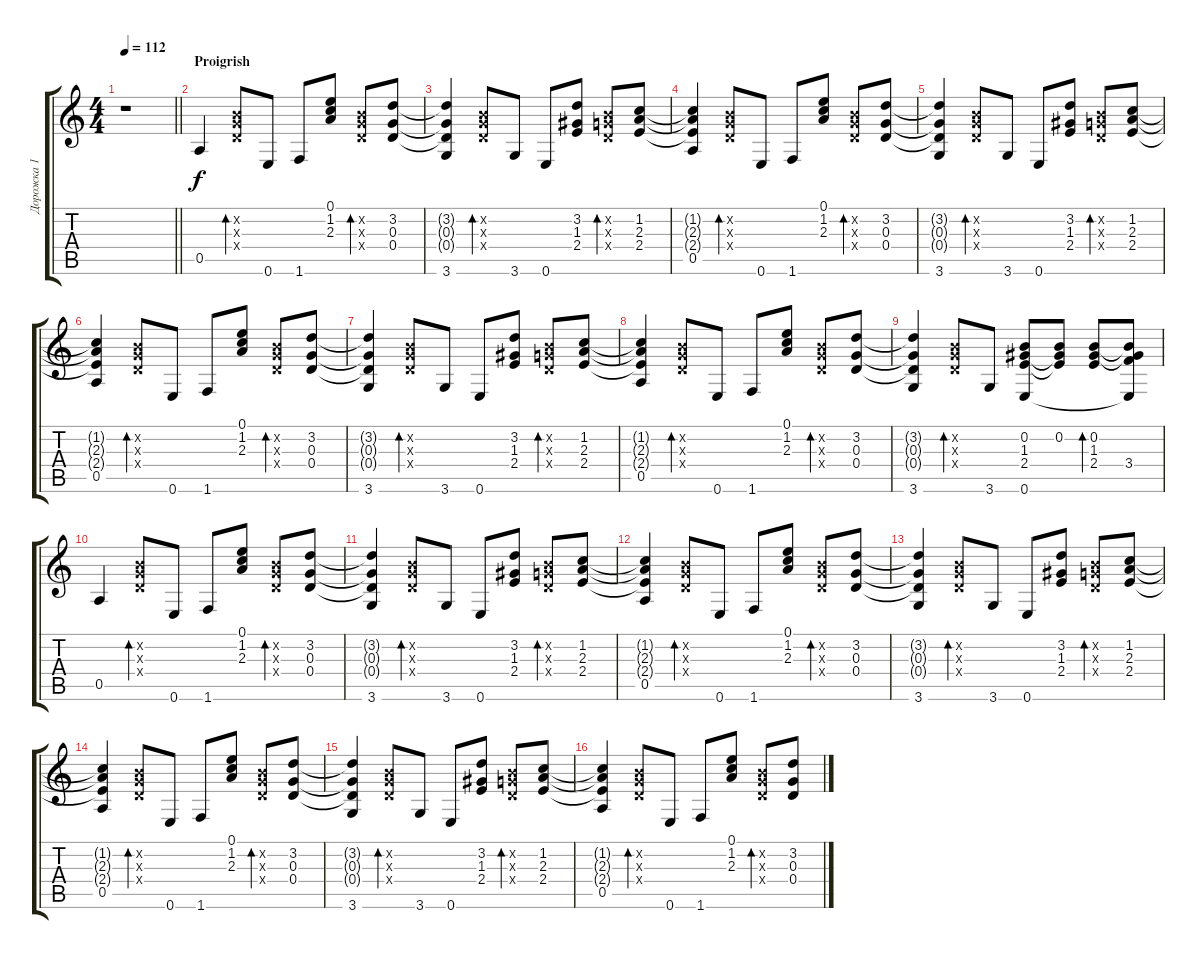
\track ("Дорожка 1" "Дорожка 1") {instrument acousticguitarsteel}
\staff {score tabs}
\tuning (E4 B3 G3 D3 A2 E2) {hide}
\ts (4 4)
\tempo 112
\clef g2
\barLineRight lightlight
\ks c
r.1{dy f} |
\section ("" "Proigrish")
0.5.4 (0.2{x} 0.3{x} 0.4{x}).8{bd 60} 0.6.8 1.6.8 (0.1 1.2 2.3).8 (0.2{x} 0.3{x} 0.4{x}).8{bd 60} (3.2 0.3 0.4).8 |
(3.2{t} 0.3{t} 0.4{t} 3.6).4 (0.2{x} 0.3{x} 0.4{x}).8{bd 60} 3.6.8 0.6.8 (3.2 1.3 2.4).8 (0.2{x} 0.3{x} 0.4{x}).8{bd 60} (1.2 2.3 2.4).8 |
(1.2{t} 2.3{t} 2.4{t} 0.5).4 (0.2{x} 0.3{x} 0.4{x}).8{bd 60} 0.6.8 1.6.8 (0.1 1.2 2.3).8 (0.2{x} 0.3{x} 0.4{x}).8{bd 60} (3.2 0.3 0.4).8 |
(3.2{t} 0.3{t} 0.4{t} 3.6).4 (0.2{x} 0.3{x} 0.4{x}).8{bd 60} 3.6.8 0.6.8 (3.2 1.3 2.4).8 (0.2{x} 0.3{x} 0.4{x}).8{bd 60} (1.2 2.3 2.4).8 |
(1.2{t} 2.3{t} 2.4{t} 0.5).4 (0.2{x} 0.3{x} 0.4{x}).8{bd 60} 0.6.8 1.6.8 (0.1 1.2 2.3).8 (0.2{x} 0.3{x} 0.4{x}).8{bd 60} (3.2 0.3 0.4).8 |
(3.2{t} 0.3{t} 0.4{t} 3.6).4 (0.2{x} 0.3{x} 0.4{x}).8{bd 60} 3.6.8 0.6.8 (3.2 1.3 2.4).8 (0.2{x} 0.3{x} 0.4{x}).8{bd 60} (1.2 2.3 2.4).8 |
(1.2{t} 2.3{t} 2.4{t} 0.5).4 (0.2{x} 0.3{x} 0.4{x}).8{bd 60} 0.6.8 1.6.8 (0.1 1.2 2.3).8 (0.2{x} 0.3{x} 0.4{x}).8{bd 60} (3.2 0.3 0.4).8 |
(3.2{t} 0.3{t} 0.4{t} 3.6).4 (0.2{x} 0.3{x} 0.4{x}).8{bd 60} 3.6.8 (0.2 1.3 2.4 0.6).8 (0.2 1.3{t} 2.4{t}).8 (0.2 1.3 2.4).8{bd 60} (0.2{t} 1.3{t} 3.4 0.6{t}).8 |
0.5.4 (0.2{x} 0.3{x} 0.4{x}).8{bd 60} 0.6.8 1.6.8 (0.1 1.2 2.3).8 (0.2{x} 0.3{x} 0.4{x}).8{bd 60} (3.2 0.3 0.4).8 |
(3.2{t} 0.3{t} 0.4{t} 3.6).4 (0.2{x} 0.3{x} 0.4{x}).8{bd 60} 3.6.8 0.6.8 (3.2 1.3 2.4).8 (0.2{x} 0.3{x} 0.4{x}).8{bd 60} (1.2 2.3 2.4).8 |
(1.2{t} 2.3{t} 2.4{t} 0.5).4 (0.2{x} 0.3{x} 0.4{x}).8{bd 60} 0.6.8 1.6.8 (0.1 1.2 2.3).8 (0.2{x} 0.3{x} 0.4{x}).8{bd 60} (3.2 0.3 0.4).8 |
(3.2{t} 0.3{t} 0.4{t} 3.6).4 (0.2{x} 0.3{x} 0.4{x}).8{bd 60} 3.6.8 0.6.8 (3.2 1.3 2.4).8 (0.2{x} 0.3{x} 0.4{x}).8{bd 60} (1.2 2.3 2.4).8 |
(1.2{t} 2.3{t} 2.4{t} 0.5).4 (0.2{x} 0.3{x} 0.4{x}).8{bd 60} 0.6.8 1.6.8 (0.1 1.2 2.3).8 (0.2{x} 0.3{x} 0.4{x}).8{bd 60} (3.2 0.3 0.4).8 |
(3.2{t} 0.3{t} 0.4{t} 3.6).4 (0.2{x} 0.3{x} 0.4{x}).8{bd 60} 3.6.8 0.6.8 (3.2 1.3 2.4).8 (0.2{x} 0.3{x} 0.4{x}).8{bd 60} (1.2 2.3 2.4).8 |
(1.2{t} 2.3{t} 2.4{t} 0.5).4 (0.2{x} 0.3{x} 0.4{x}).8{bd 60} 0.6.8 1.6.8 (0.1 1.2 2.3).8 (0.2{x} 0.3{x} 0.4{x}).8{bd 60} (3.2 0.3 0.4).8
